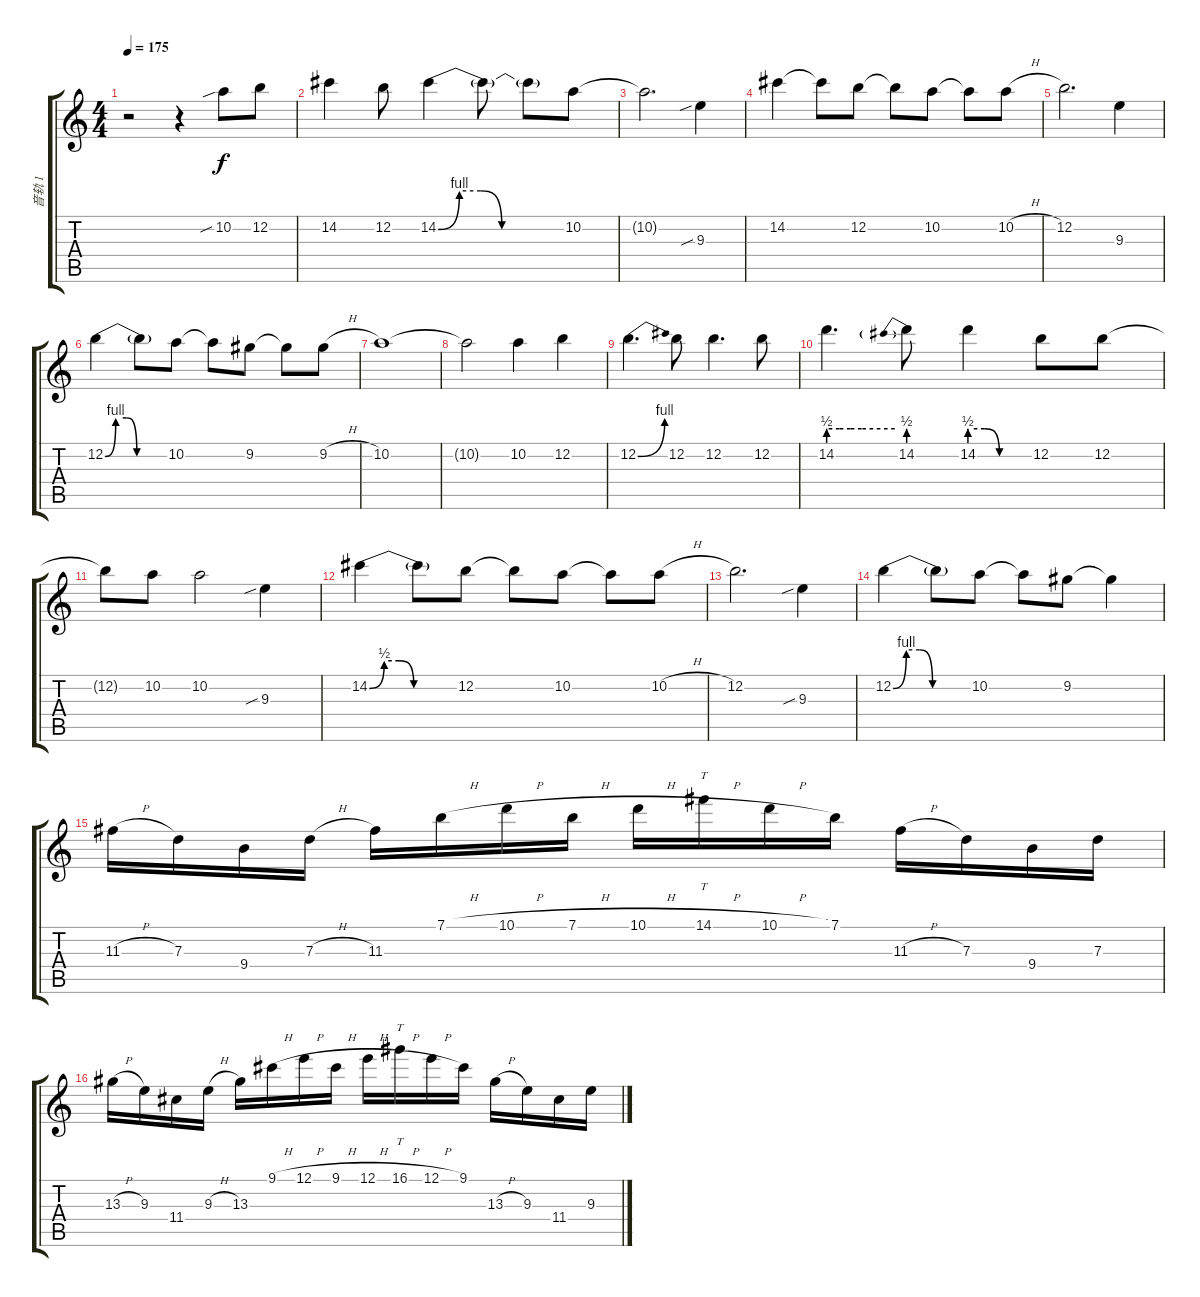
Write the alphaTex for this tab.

\track ("音轨 1" "音轨 1") {instrument overdrivenguitar}
\staff {score tabs}
\tuning (E4 B3 G3 D3 A2 E2) {hide}
\ts (4 4)
\tempo 175
\clef g2
\ks c
r.2{dy f} r.4 10.2{sib}.8 12.2.8 |
14.2.4 12.2.8 14.2{be (custom 0 0 10 4 20 4 30 0 60 0)}.4 14.2{t}.8 14.2{t}.8 10.2.8 |
10.2{t}.2{d} 9.3{sib}.4 |
14.2.4 14.2{t}.8 12.2.8 12.2{t}.8 10.2.8 10.2{t}.8 10.2{h}.8 |
12.2.2{d} 9.3.4 |
12.2{be (custom 0 0 10 4 20 4 30 0 60 0)}.4 12.2{t}.8 10.2.8 10.2{t}.8 9.2.8 9.2{t}.8 9.2{h}.8 |
10.2.1 |
10.2{t}.2 10.2.4 12.2.4 |
12.2{be (bend 0 0 60 4)}.4{d} 12.2.8 12.2.4{d} 12.2.8 |
14.2{be (custom 0 2 10 2 20 2 30 2 60 2)}.4{d} 14.2{be (prebend 0 2 60 2)}.8 14.2{be (custom 0 2 15 2 30 0 60 0)}.4 12.2.8 12.2.8 |
12.2{t}.8 10.2.8 10.2.2 9.3{sib}.4 |
14.2{be (custom 0 0 10 2 20 2 30 0 60 0)}.4 14.2{t}.8 12.2.8 12.2{t}.8 10.2.8 10.2{t}.8 10.2{h}.8 |
12.2.2{d} 9.3{sib}.4 |
12.2{be (custom 0 0 10 4 20 4 30 0 60 0)}.4 12.2{t}.8 10.2.8 10.2{t}.8 9.2.8 9.2{t}.4 |
11.3{h}.16 7.3.16 9.4.16 7.3{h}.16 11.3.16 7.1{h}.16 10.1{h}.16 7.1{h}.16 10.1{h}.16 14.1{h}.16{tt} 10.1{h}.16 7.1.16 11.3{h}.16 7.3.16 9.4.16 7.3.16 |
13.3{h}.16 9.3.16 11.4.16 9.3{h}.16 13.3.16 9.1{h}.16 12.1{h}.16 9.1{h}.16 12.1{h}.16 16.1{h}.16{tt} 12.1{h}.16 9.1.16 13.3{h}.16 9.3.16 11.4.16 9.3.16
